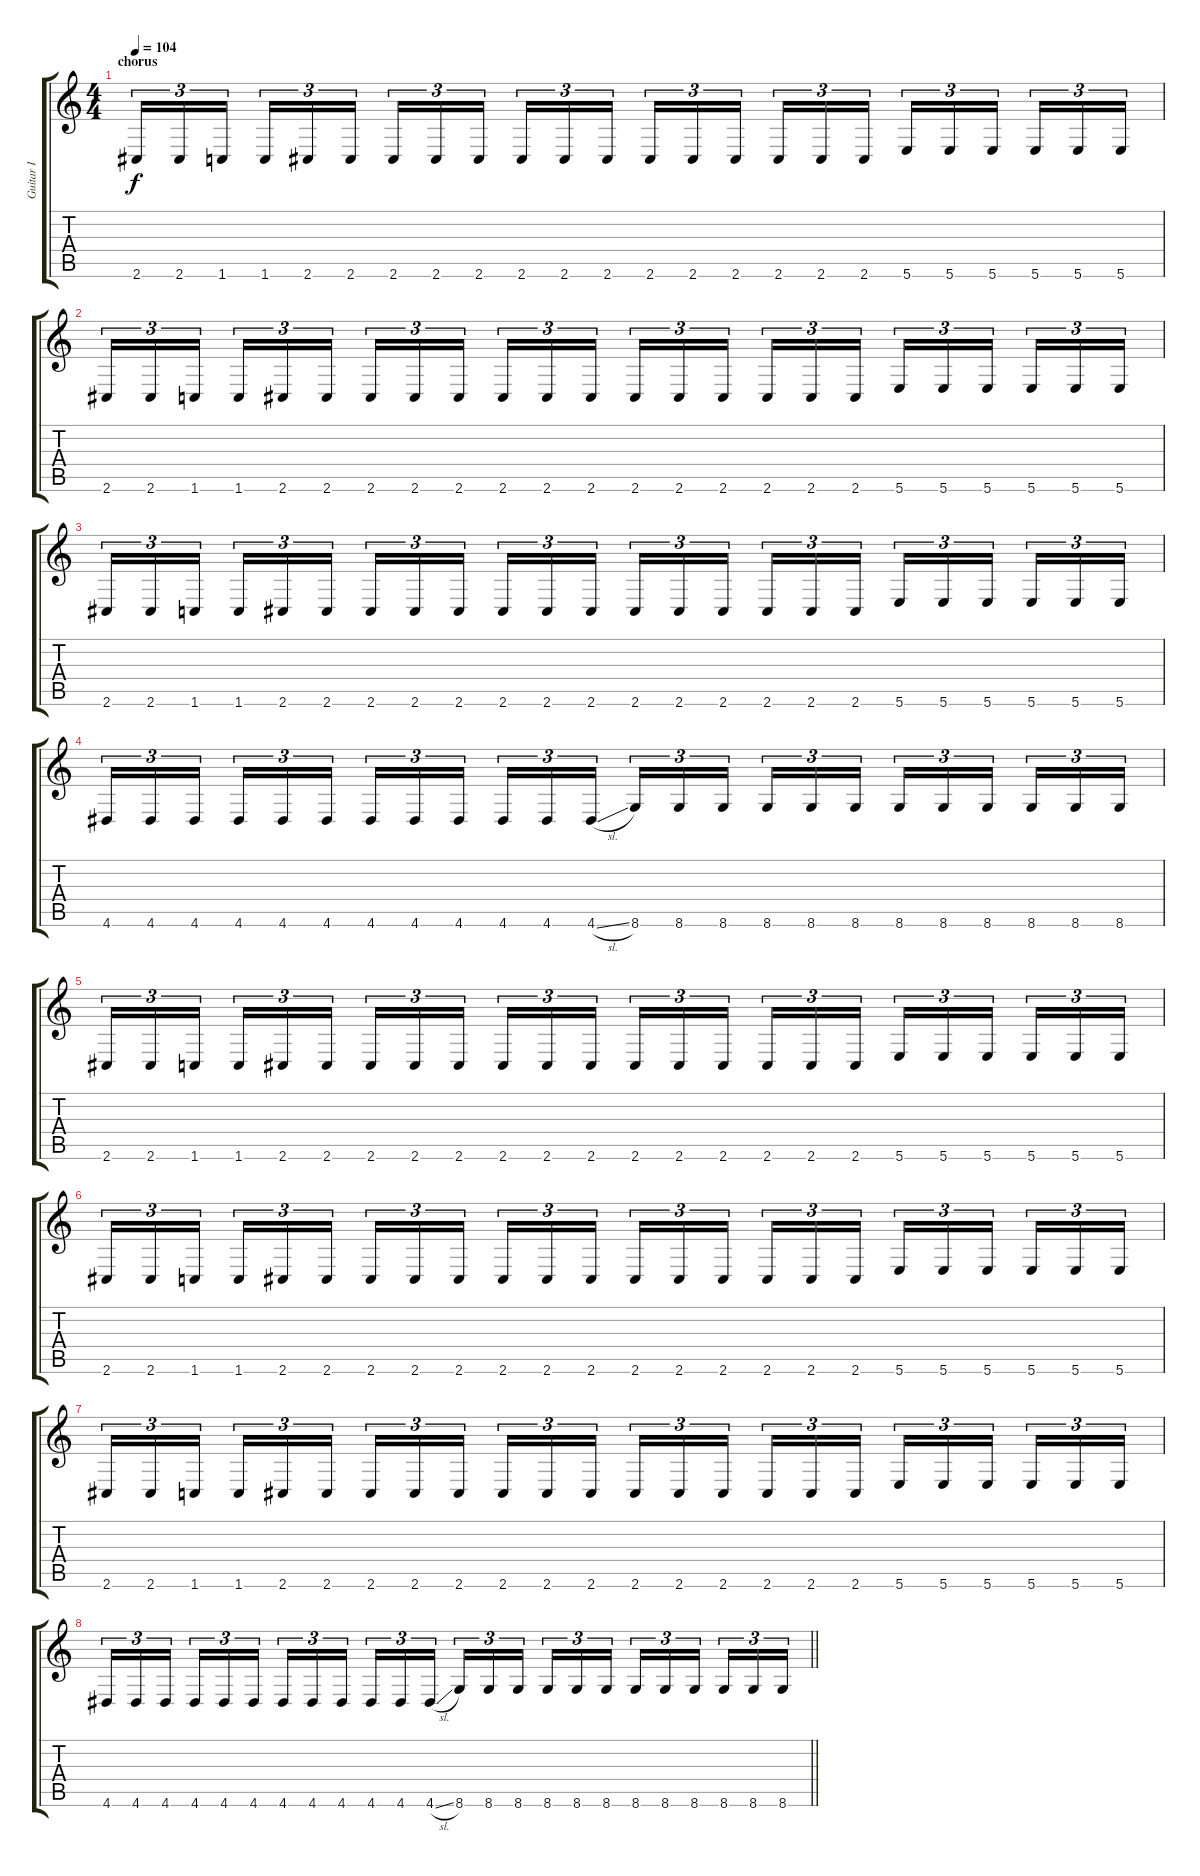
\track ("Guitar I" "Guitar I") {instrument distortionguitar}
\staff {score tabs}
\tuning (B3 Gb3 D3 A2 E2 B1) {hide}
\ts (4 4)
\section ("" "chorus")
\tempo 104
\clef g2
\ks c
2.6.16{tu (3 2) dy f} 2.6.16{tu (3 2)} 1.6.16{tu (3 2) beam splitsecondary} 1.6.16{tu (3 2)} 2.6.16{tu (3 2)} 2.6.16{tu (3 2)} 2.6.16{tu (3 2)} 2.6.16{tu (3 2)} 2.6.16{tu (3 2) beam splitsecondary} 2.6.16{tu (3 2)} 2.6.16{tu (3 2)} 2.6.16{tu (3 2)} 2.6.16{tu (3 2)} 2.6.16{tu (3 2)} 2.6.16{tu (3 2) beam splitsecondary} 2.6.16{tu (3 2)} 2.6.16{tu (3 2)} 2.6.16{tu (3 2)} 5.6.16{tu (3 2)} 5.6.16{tu (3 2)} 5.6.16{tu (3 2) beam splitsecondary} 5.6.16{tu (3 2)} 5.6.16{tu (3 2)} 5.6.16{tu (3 2)} |
2.6.16{tu (3 2)} 2.6.16{tu (3 2)} 1.6.16{tu (3 2) beam splitsecondary} 1.6.16{tu (3 2)} 2.6.16{tu (3 2)} 2.6.16{tu (3 2)} 2.6.16{tu (3 2)} 2.6.16{tu (3 2)} 2.6.16{tu (3 2) beam splitsecondary} 2.6.16{tu (3 2)} 2.6.16{tu (3 2)} 2.6.16{tu (3 2)} 2.6.16{tu (3 2)} 2.6.16{tu (3 2)} 2.6.16{tu (3 2) beam splitsecondary} 2.6.16{tu (3 2)} 2.6.16{tu (3 2)} 2.6.16{tu (3 2)} 5.6.16{tu (3 2)} 5.6.16{tu (3 2)} 5.6.16{tu (3 2) beam splitsecondary} 5.6.16{tu (3 2)} 5.6.16{tu (3 2)} 5.6.16{tu (3 2)} |
2.6.16{tu (3 2)} 2.6.16{tu (3 2)} 1.6.16{tu (3 2) beam splitsecondary} 1.6.16{tu (3 2)} 2.6.16{tu (3 2)} 2.6.16{tu (3 2)} 2.6.16{tu (3 2)} 2.6.16{tu (3 2)} 2.6.16{tu (3 2) beam splitsecondary} 2.6.16{tu (3 2)} 2.6.16{tu (3 2)} 2.6.16{tu (3 2)} 2.6.16{tu (3 2)} 2.6.16{tu (3 2)} 2.6.16{tu (3 2) beam splitsecondary} 2.6.16{tu (3 2)} 2.6.16{tu (3 2)} 2.6.16{tu (3 2)} 5.6.16{tu (3 2)} 5.6.16{tu (3 2)} 5.6.16{tu (3 2) beam splitsecondary} 5.6.16{tu (3 2)} 5.6.16{tu (3 2)} 5.6.16{tu (3 2)} |
4.6.16{tu (3 2)} 4.6.16{tu (3 2)} 4.6.16{tu (3 2) beam splitsecondary} 4.6.16{tu (3 2)} 4.6.16{tu (3 2)} 4.6.16{tu (3 2)} 4.6.16{tu (3 2)} 4.6.16{tu (3 2)} 4.6.16{tu (3 2) beam splitsecondary} 4.6.16{tu (3 2)} 4.6.16{tu (3 2)} 4.6{sl}.16{tu (3 2)} 8.6.16{tu (3 2)} 8.6.16{tu (3 2)} 8.6.16{tu (3 2) beam splitsecondary} 8.6.16{tu (3 2)} 8.6.16{tu (3 2)} 8.6.16{tu (3 2)} 8.6.16{tu (3 2)} 8.6.16{tu (3 2)} 8.6.16{tu (3 2) beam splitsecondary} 8.6.16{tu (3 2)} 8.6.16{tu (3 2)} 8.6.16{tu (3 2)} |
2.6.16{tu (3 2)} 2.6.16{tu (3 2)} 1.6.16{tu (3 2) beam splitsecondary} 1.6.16{tu (3 2)} 2.6.16{tu (3 2)} 2.6.16{tu (3 2)} 2.6.16{tu (3 2)} 2.6.16{tu (3 2)} 2.6.16{tu (3 2) beam splitsecondary} 2.6.16{tu (3 2)} 2.6.16{tu (3 2)} 2.6.16{tu (3 2)} 2.6.16{tu (3 2)} 2.6.16{tu (3 2)} 2.6.16{tu (3 2) beam splitsecondary} 2.6.16{tu (3 2)} 2.6.16{tu (3 2)} 2.6.16{tu (3 2)} 5.6.16{tu (3 2)} 5.6.16{tu (3 2)} 5.6.16{tu (3 2) beam splitsecondary} 5.6.16{tu (3 2)} 5.6.16{tu (3 2)} 5.6.16{tu (3 2)} |
2.6.16{tu (3 2)} 2.6.16{tu (3 2)} 1.6.16{tu (3 2) beam splitsecondary} 1.6.16{tu (3 2)} 2.6.16{tu (3 2)} 2.6.16{tu (3 2)} 2.6.16{tu (3 2)} 2.6.16{tu (3 2)} 2.6.16{tu (3 2) beam splitsecondary} 2.6.16{tu (3 2)} 2.6.16{tu (3 2)} 2.6.16{tu (3 2)} 2.6.16{tu (3 2)} 2.6.16{tu (3 2)} 2.6.16{tu (3 2) beam splitsecondary} 2.6.16{tu (3 2)} 2.6.16{tu (3 2)} 2.6.16{tu (3 2)} 5.6.16{tu (3 2)} 5.6.16{tu (3 2)} 5.6.16{tu (3 2) beam splitsecondary} 5.6.16{tu (3 2)} 5.6.16{tu (3 2)} 5.6.16{tu (3 2)} |
2.6.16{tu (3 2)} 2.6.16{tu (3 2)} 1.6.16{tu (3 2) beam splitsecondary} 1.6.16{tu (3 2)} 2.6.16{tu (3 2)} 2.6.16{tu (3 2)} 2.6.16{tu (3 2)} 2.6.16{tu (3 2)} 2.6.16{tu (3 2) beam splitsecondary} 2.6.16{tu (3 2)} 2.6.16{tu (3 2)} 2.6.16{tu (3 2)} 2.6.16{tu (3 2)} 2.6.16{tu (3 2)} 2.6.16{tu (3 2) beam splitsecondary} 2.6.16{tu (3 2)} 2.6.16{tu (3 2)} 2.6.16{tu (3 2)} 5.6.16{tu (3 2)} 5.6.16{tu (3 2)} 5.6.16{tu (3 2) beam splitsecondary} 5.6.16{tu (3 2)} 5.6.16{tu (3 2)} 5.6.16{tu (3 2)} |
\barLineRight lightlight
4.6.16{tu (3 2)} 4.6.16{tu (3 2)} 4.6.16{tu (3 2) beam splitsecondary} 4.6.16{tu (3 2)} 4.6.16{tu (3 2)} 4.6.16{tu (3 2)} 4.6.16{tu (3 2)} 4.6.16{tu (3 2)} 4.6.16{tu (3 2) beam splitsecondary} 4.6.16{tu (3 2)} 4.6.16{tu (3 2)} 4.6{sl}.16{tu (3 2)} 8.6.16{tu (3 2)} 8.6.16{tu (3 2)} 8.6.16{tu (3 2) beam splitsecondary} 8.6.16{tu (3 2)} 8.6.16{tu (3 2)} 8.6.16{tu (3 2)} 8.6.16{tu (3 2)} 8.6.16{tu (3 2)} 8.6.16{tu (3 2) beam splitsecondary} 8.6.16{tu (3 2)} 8.6.16{tu (3 2)} 8.6.16{tu (3 2)}
